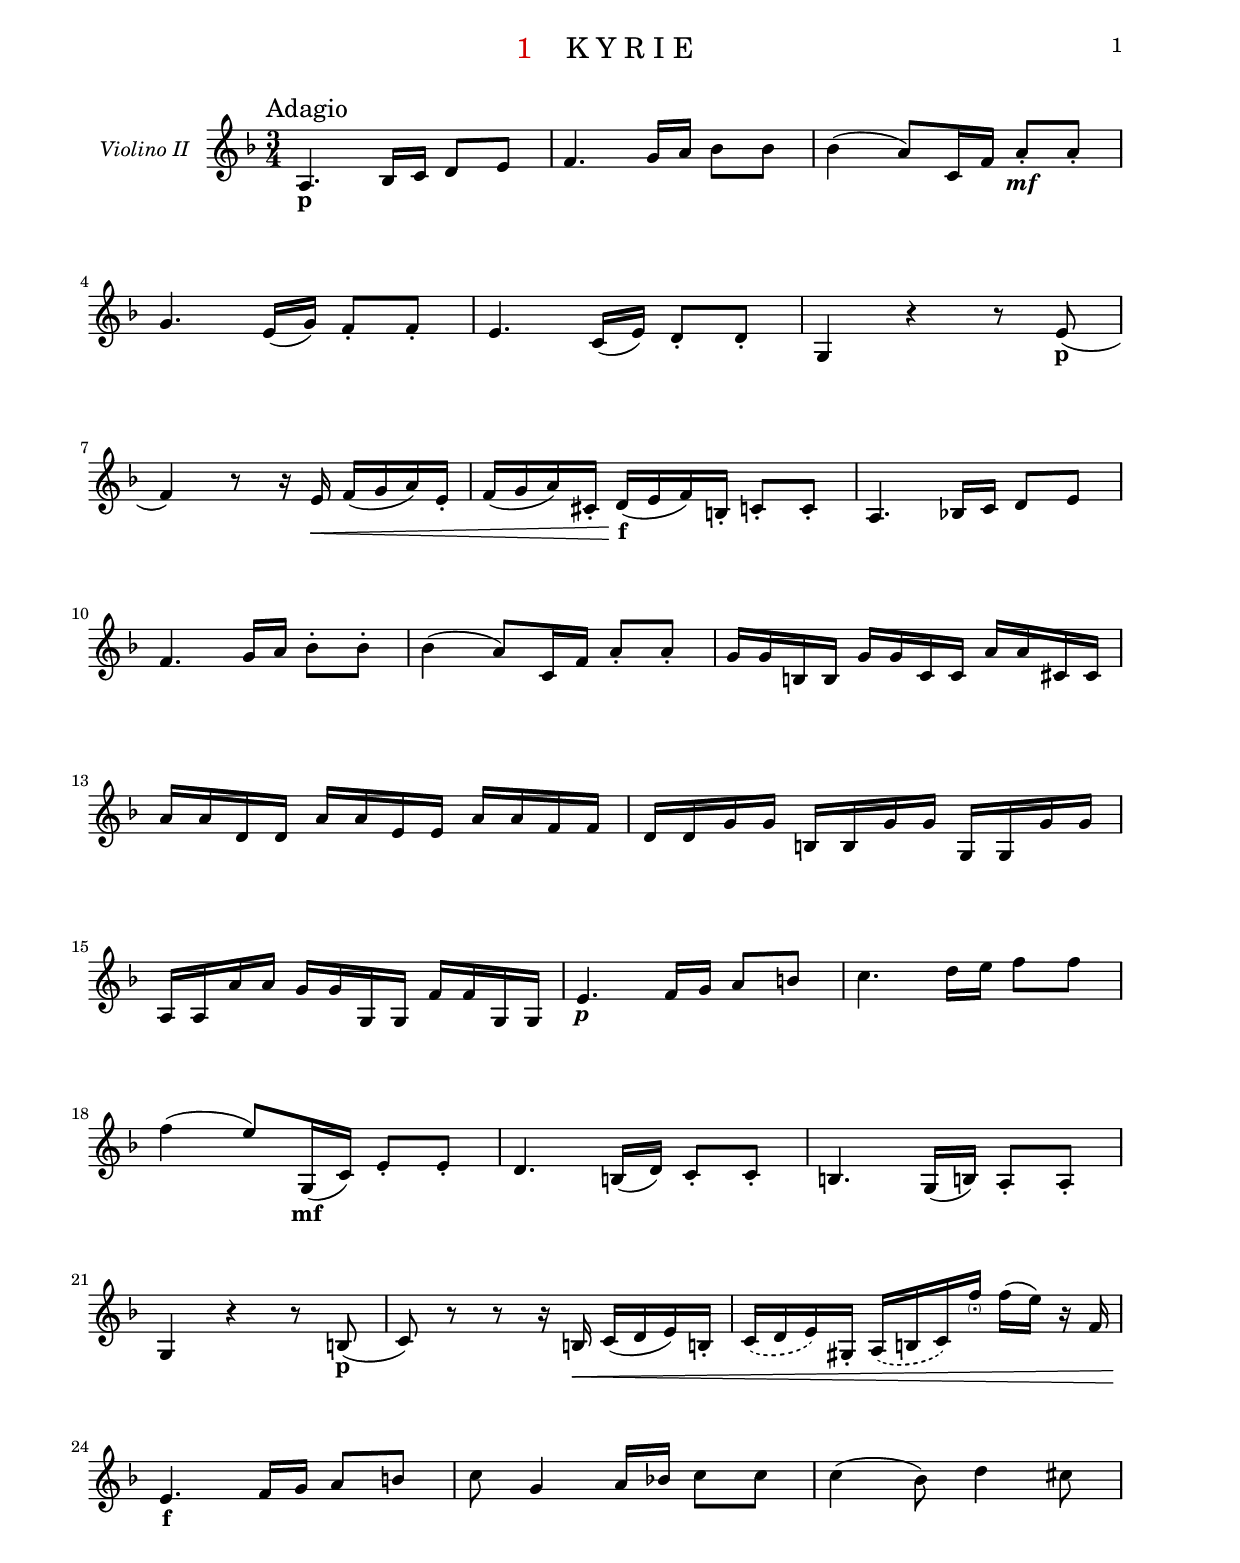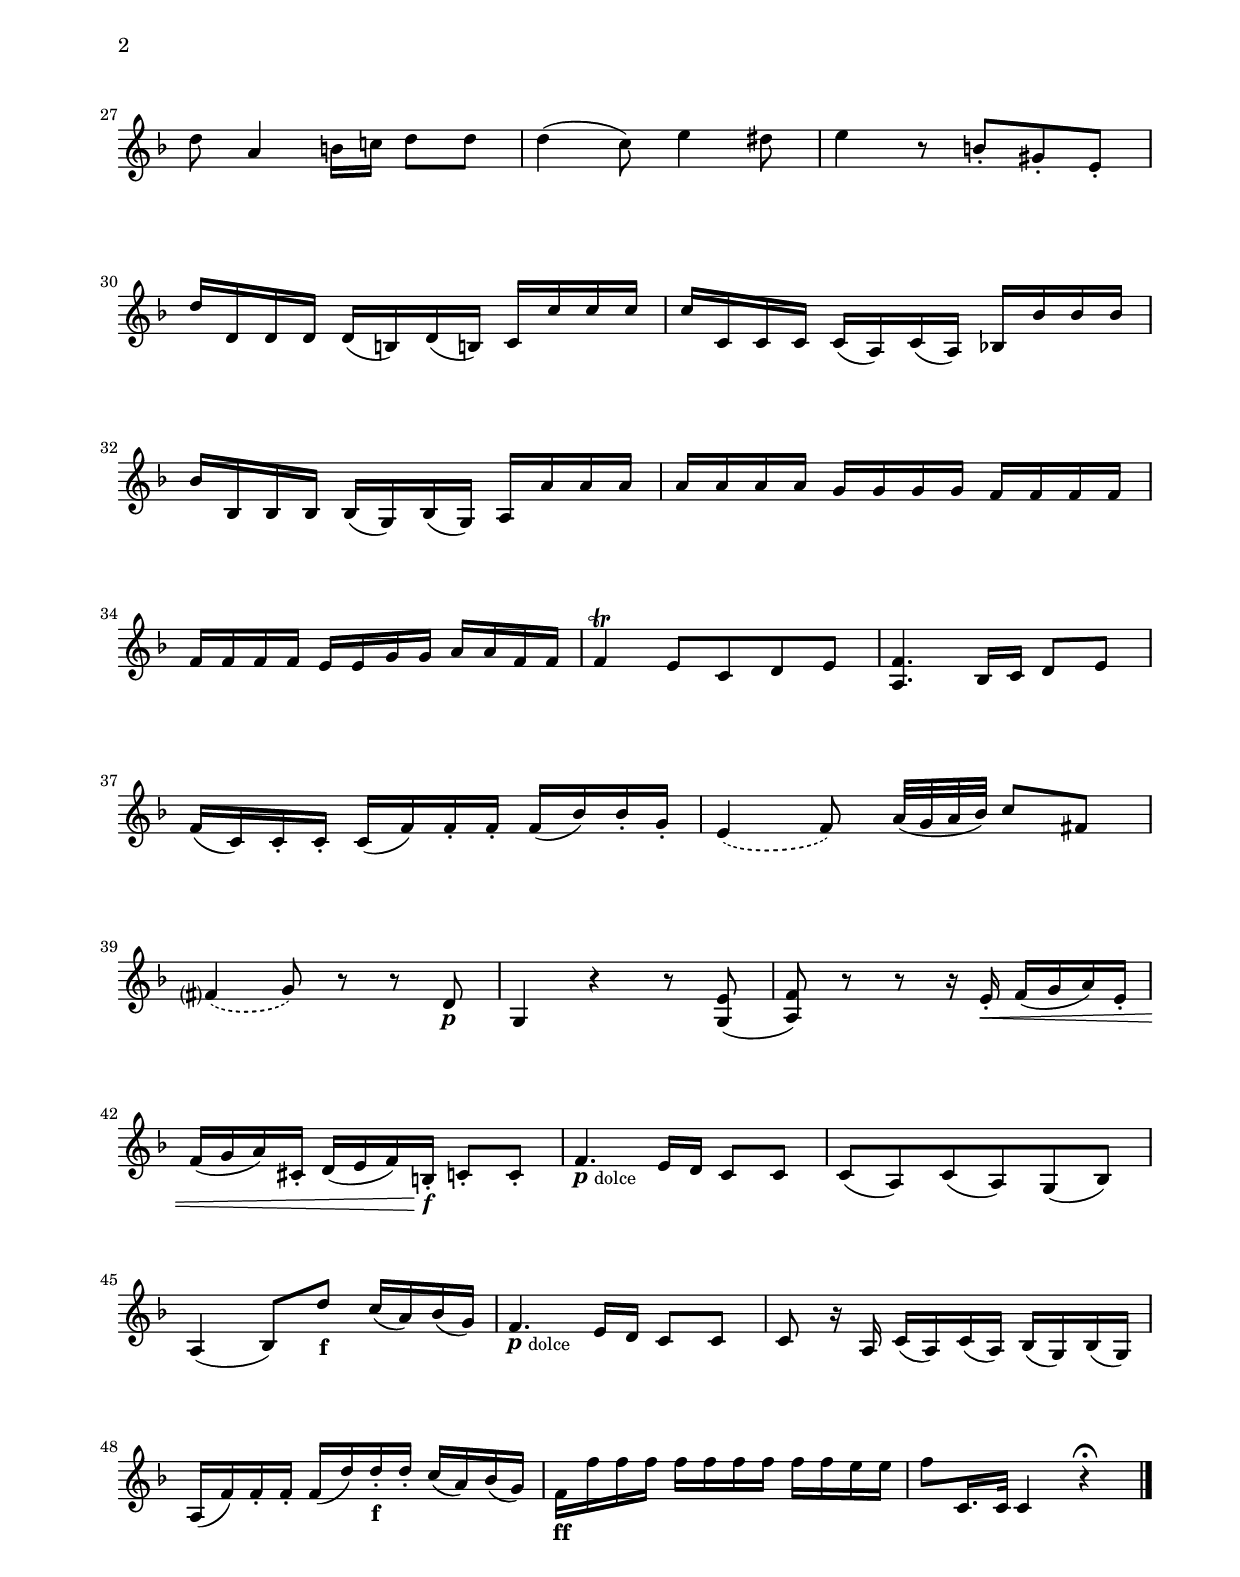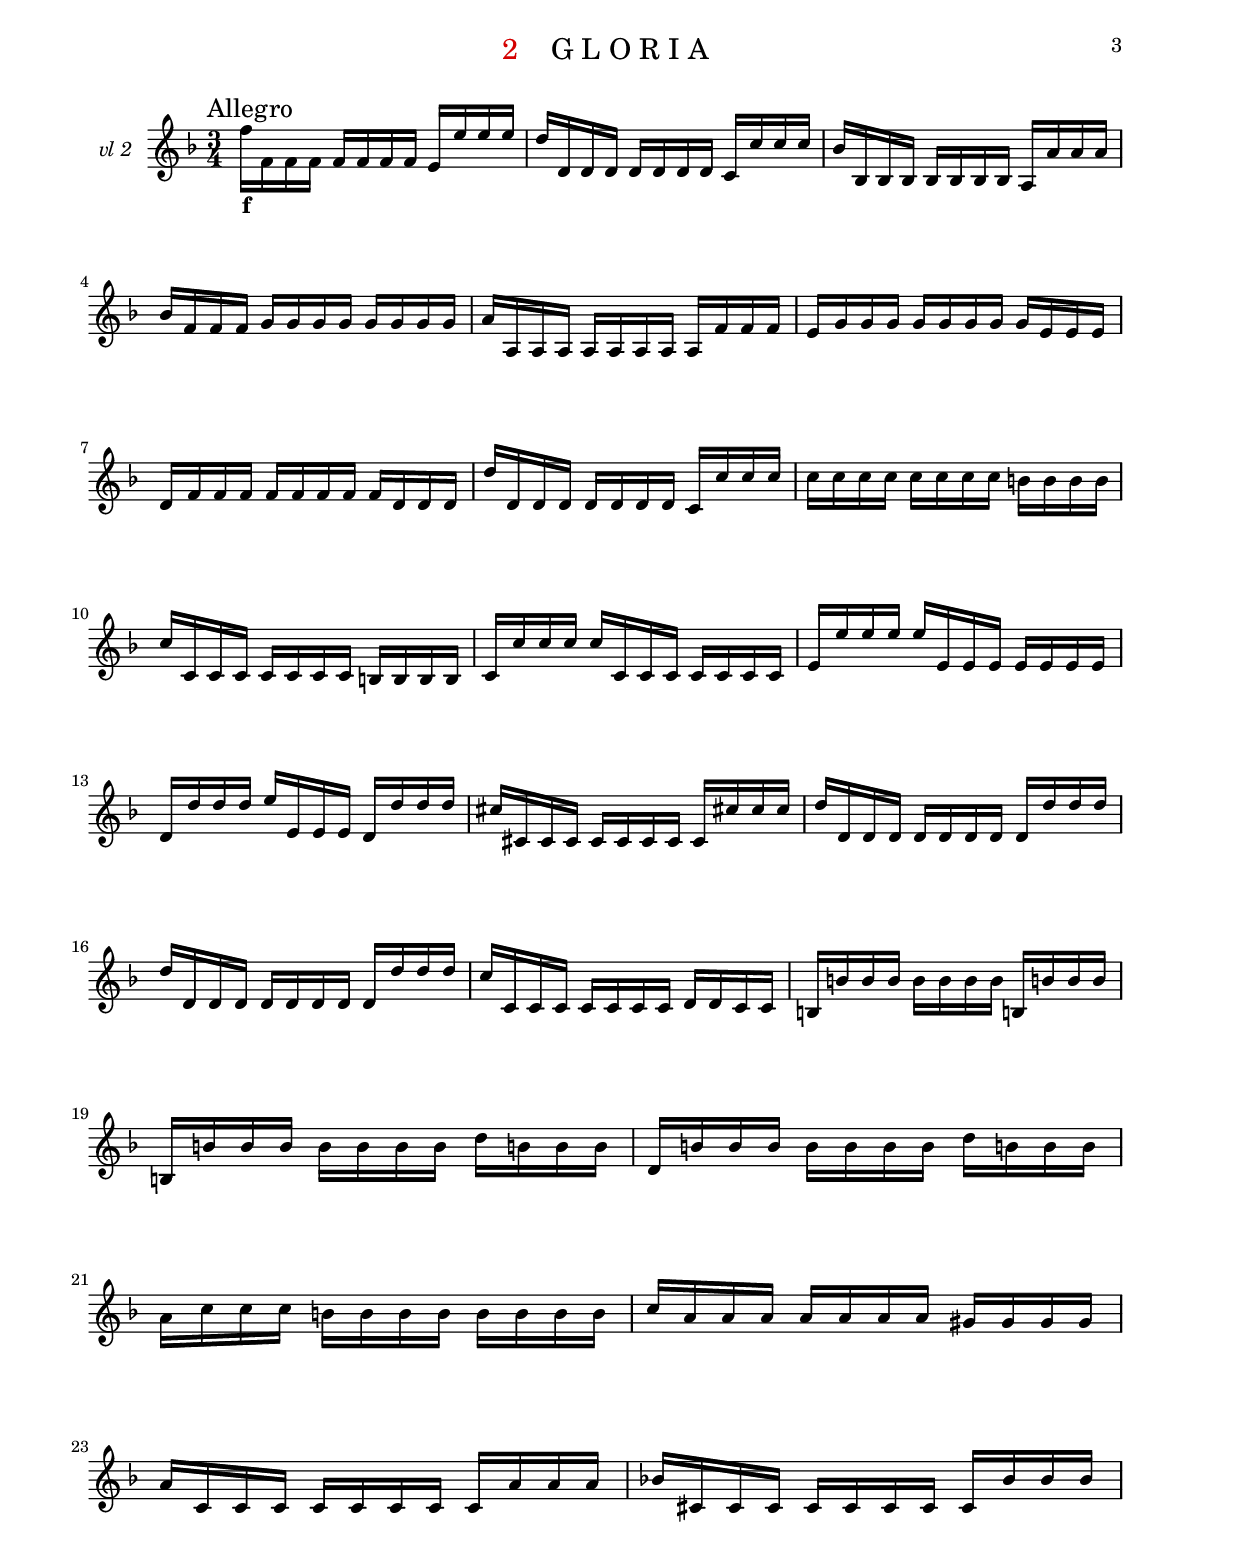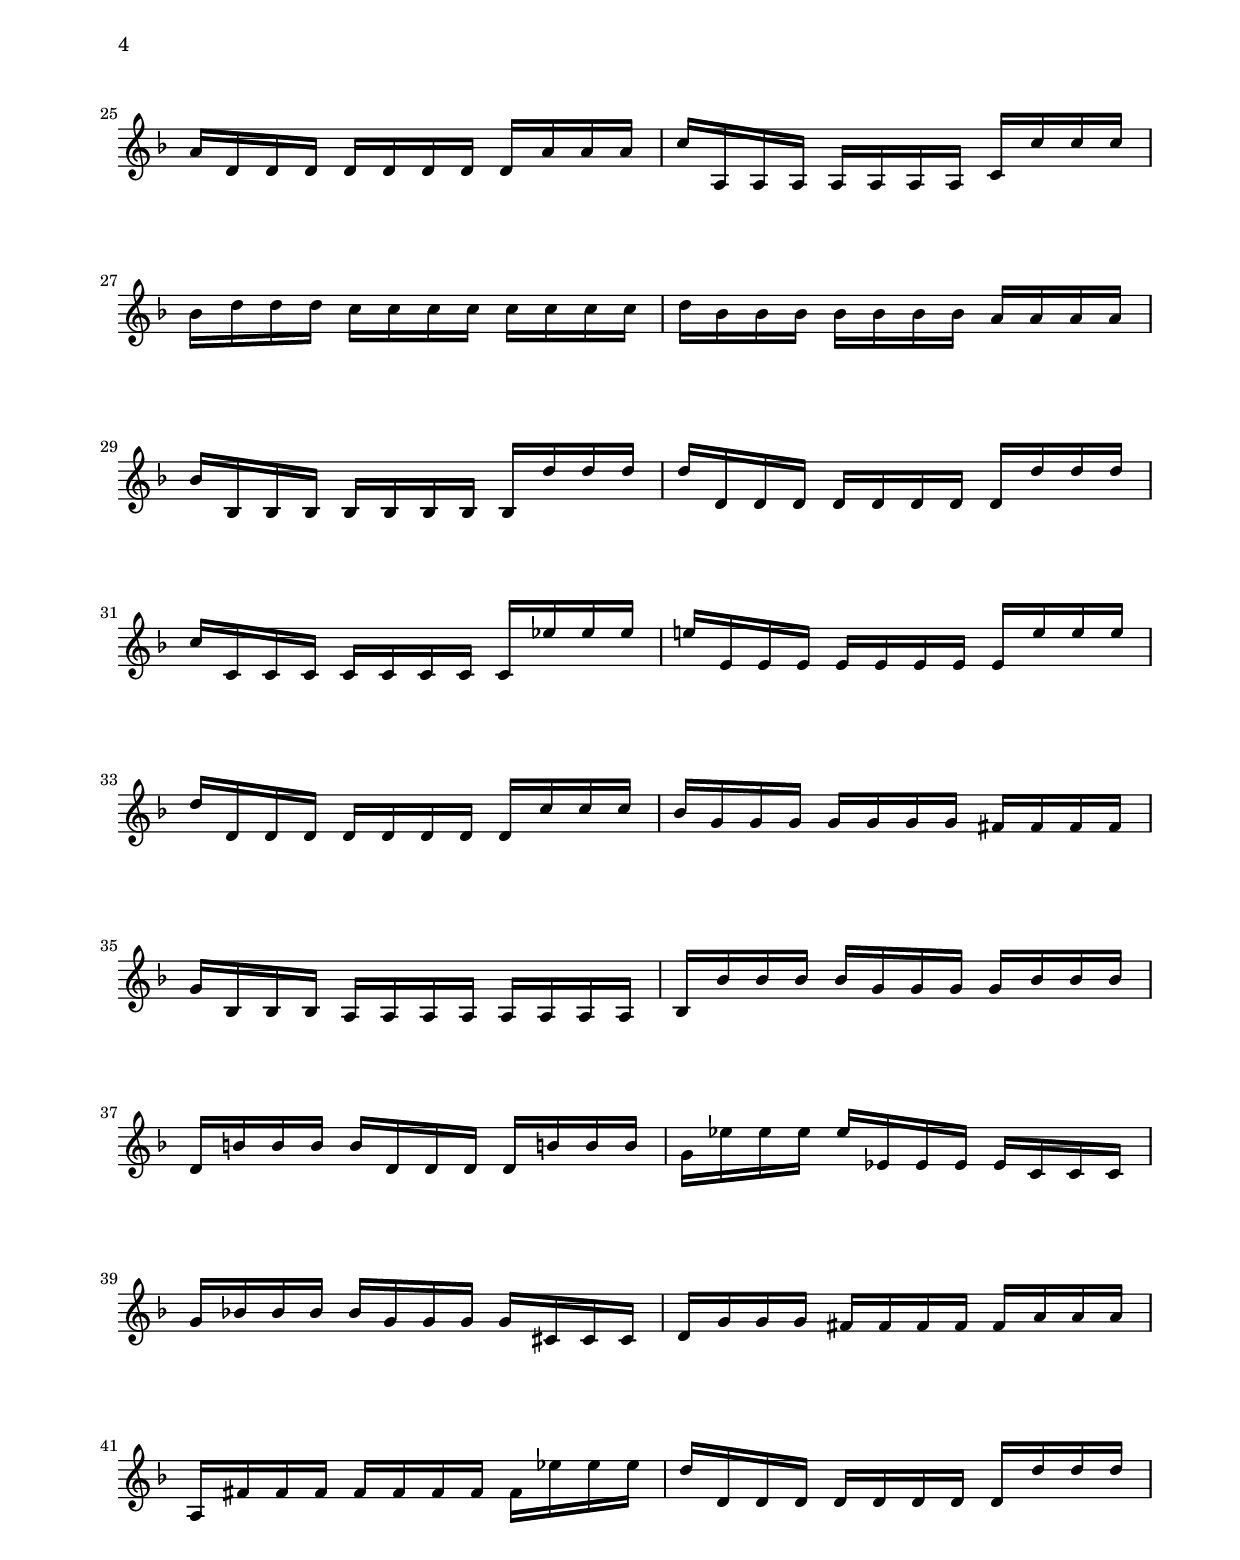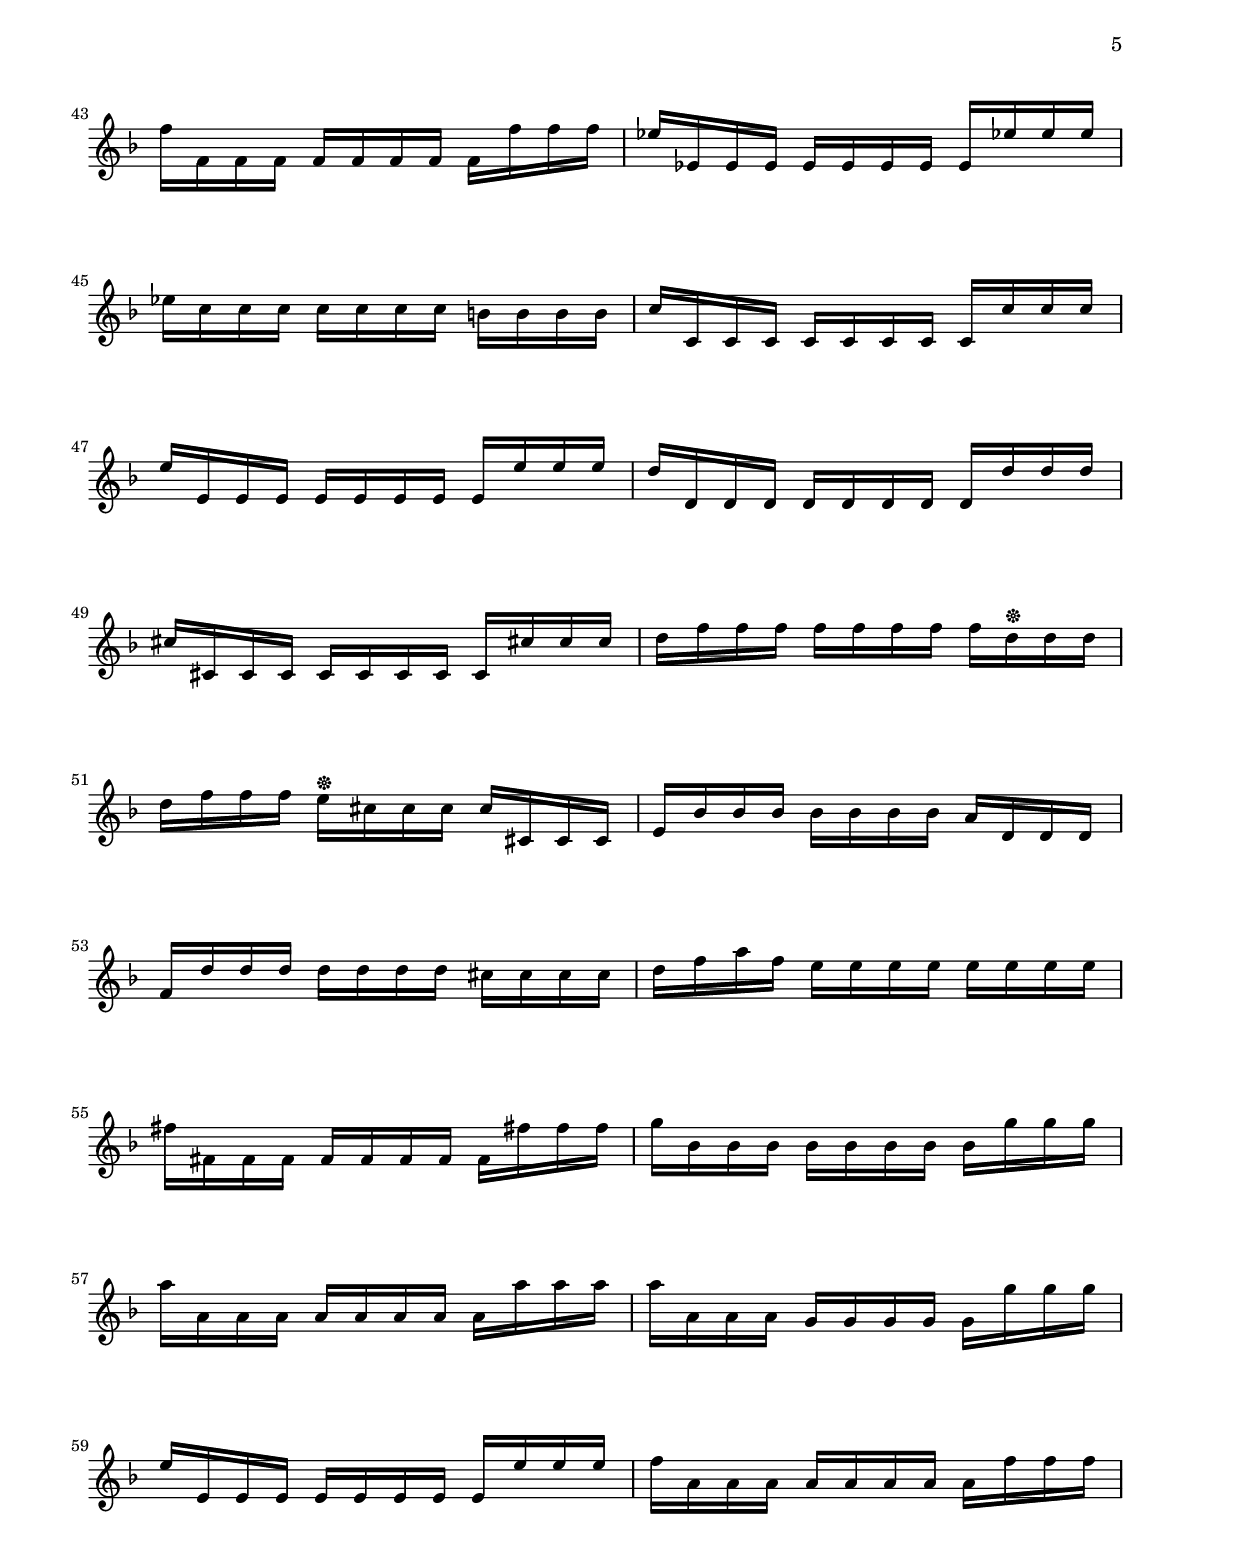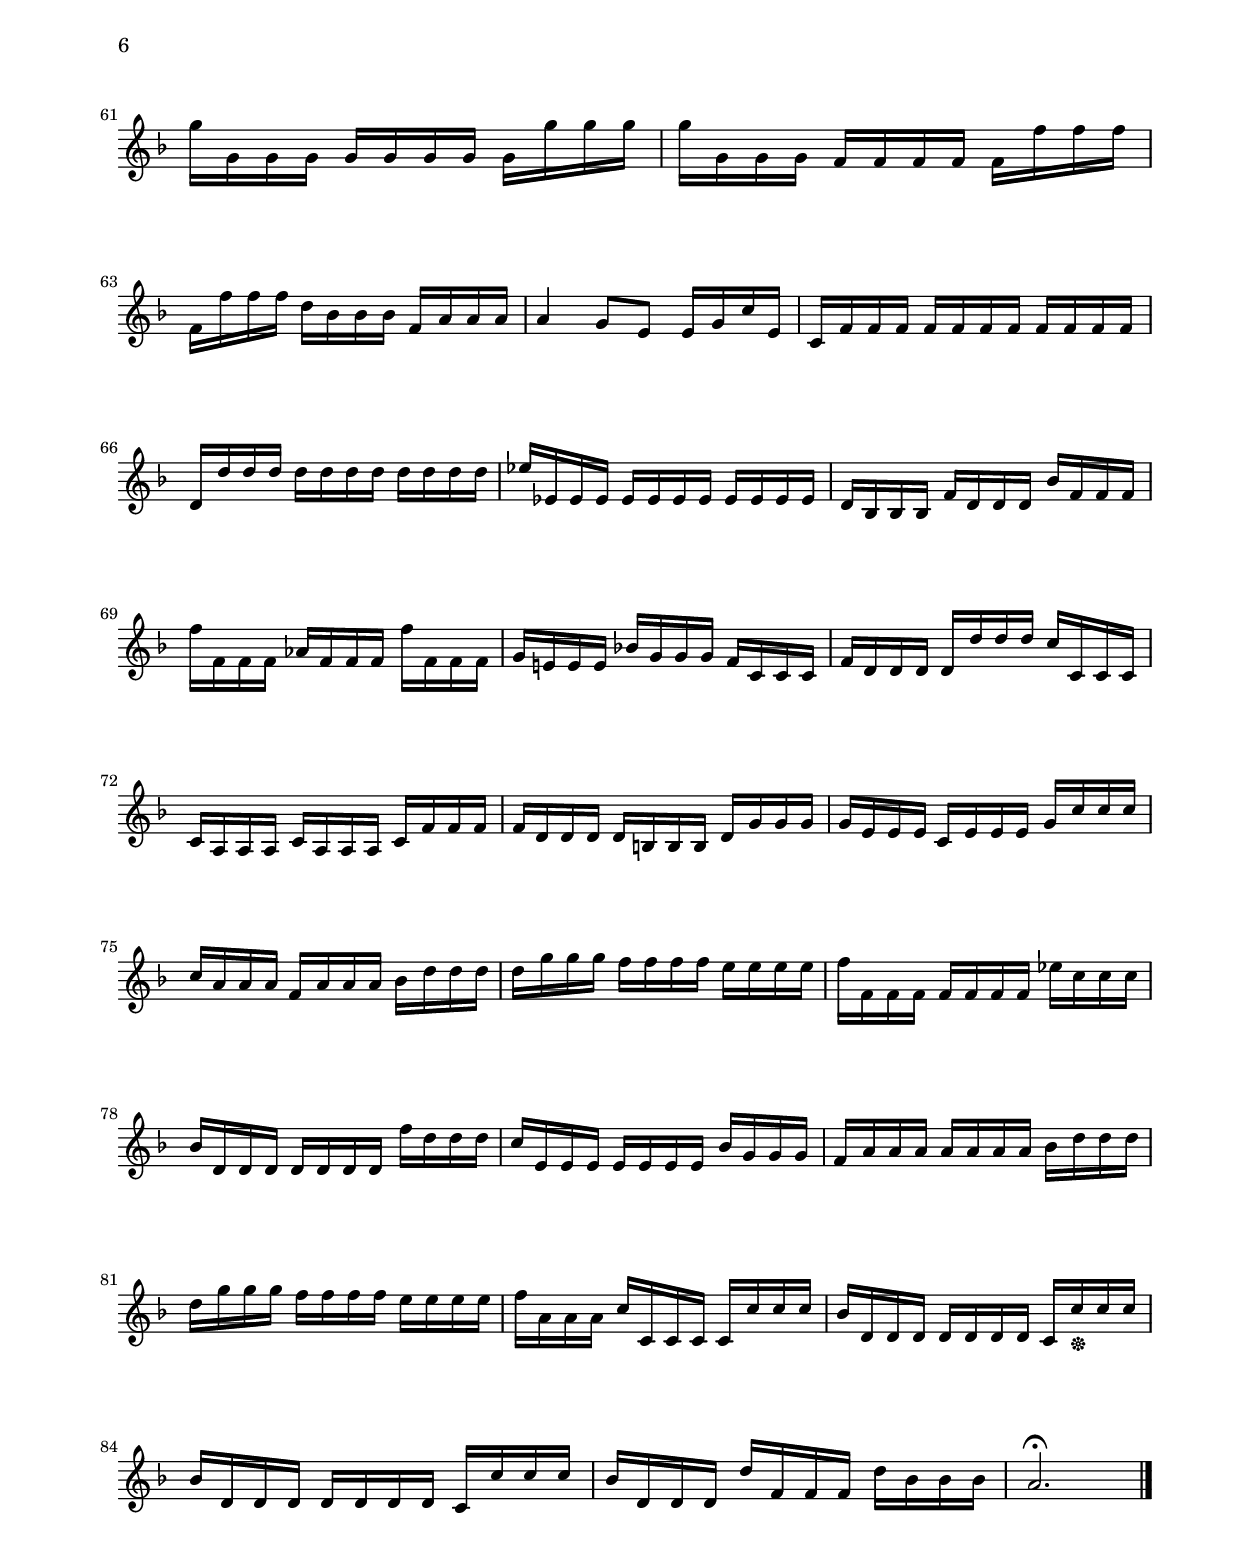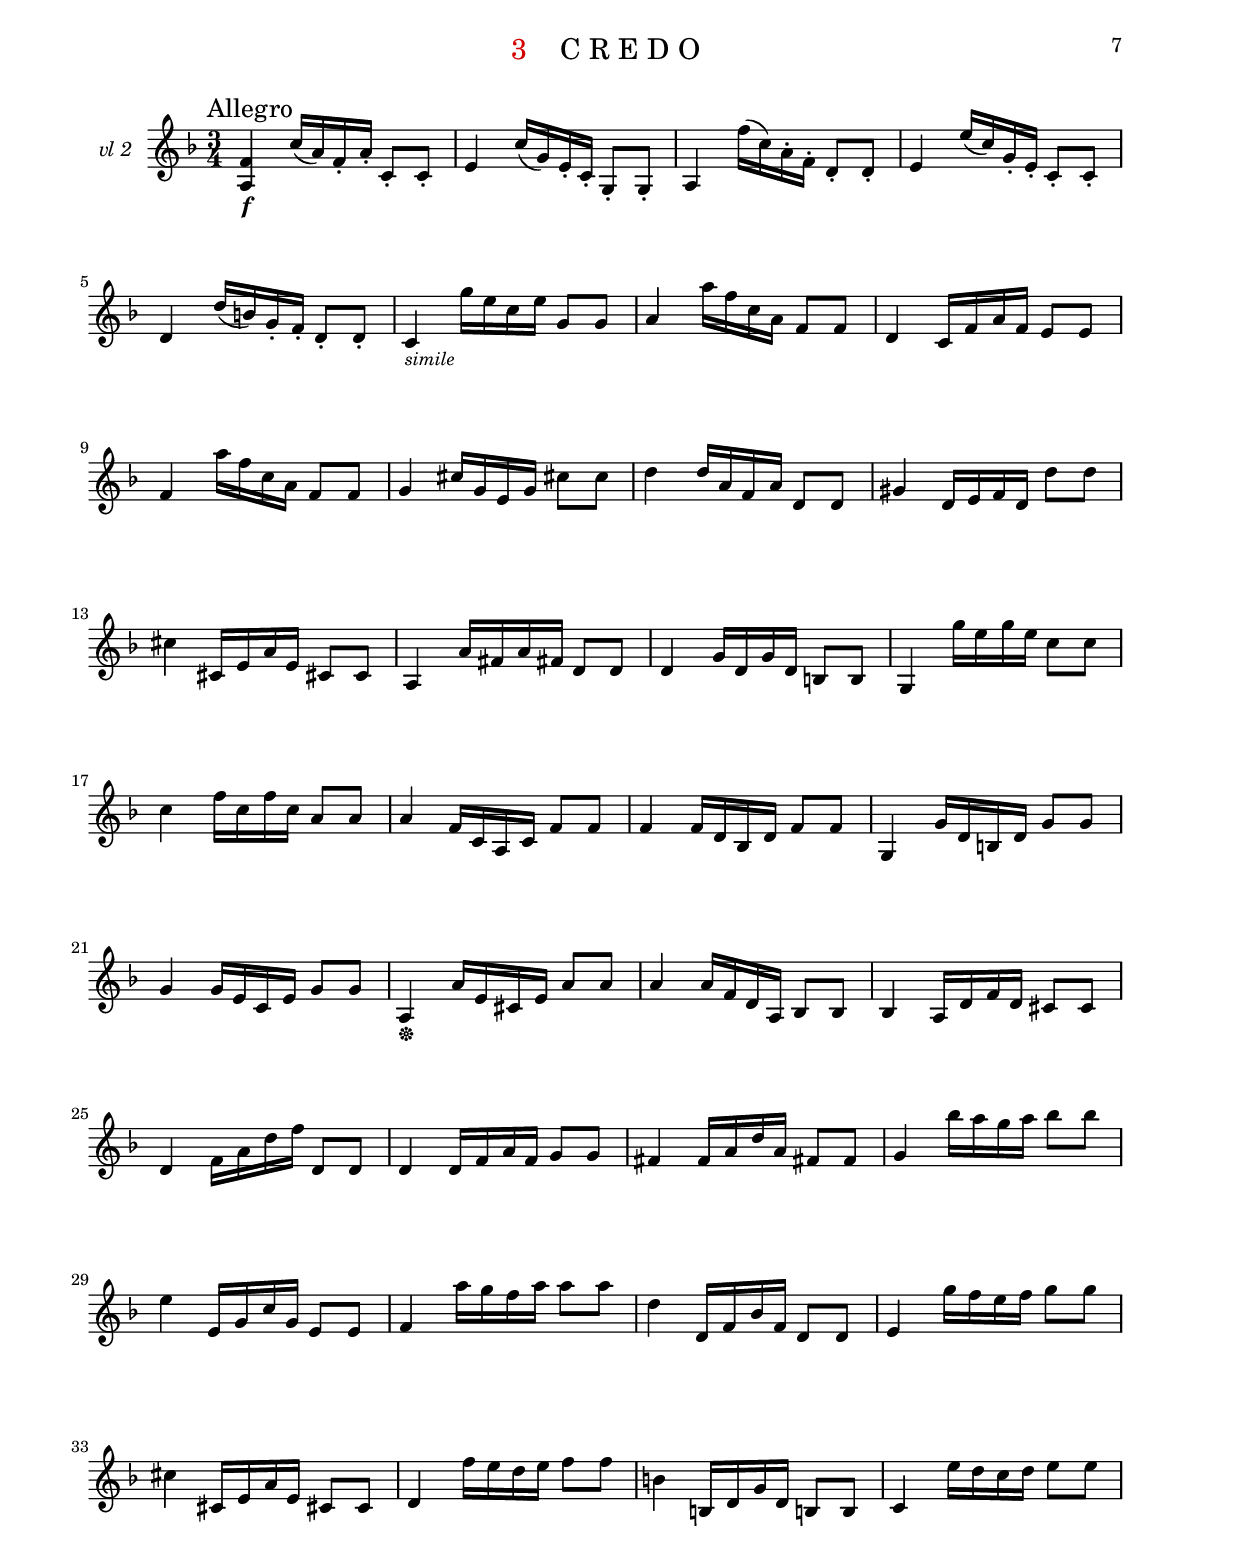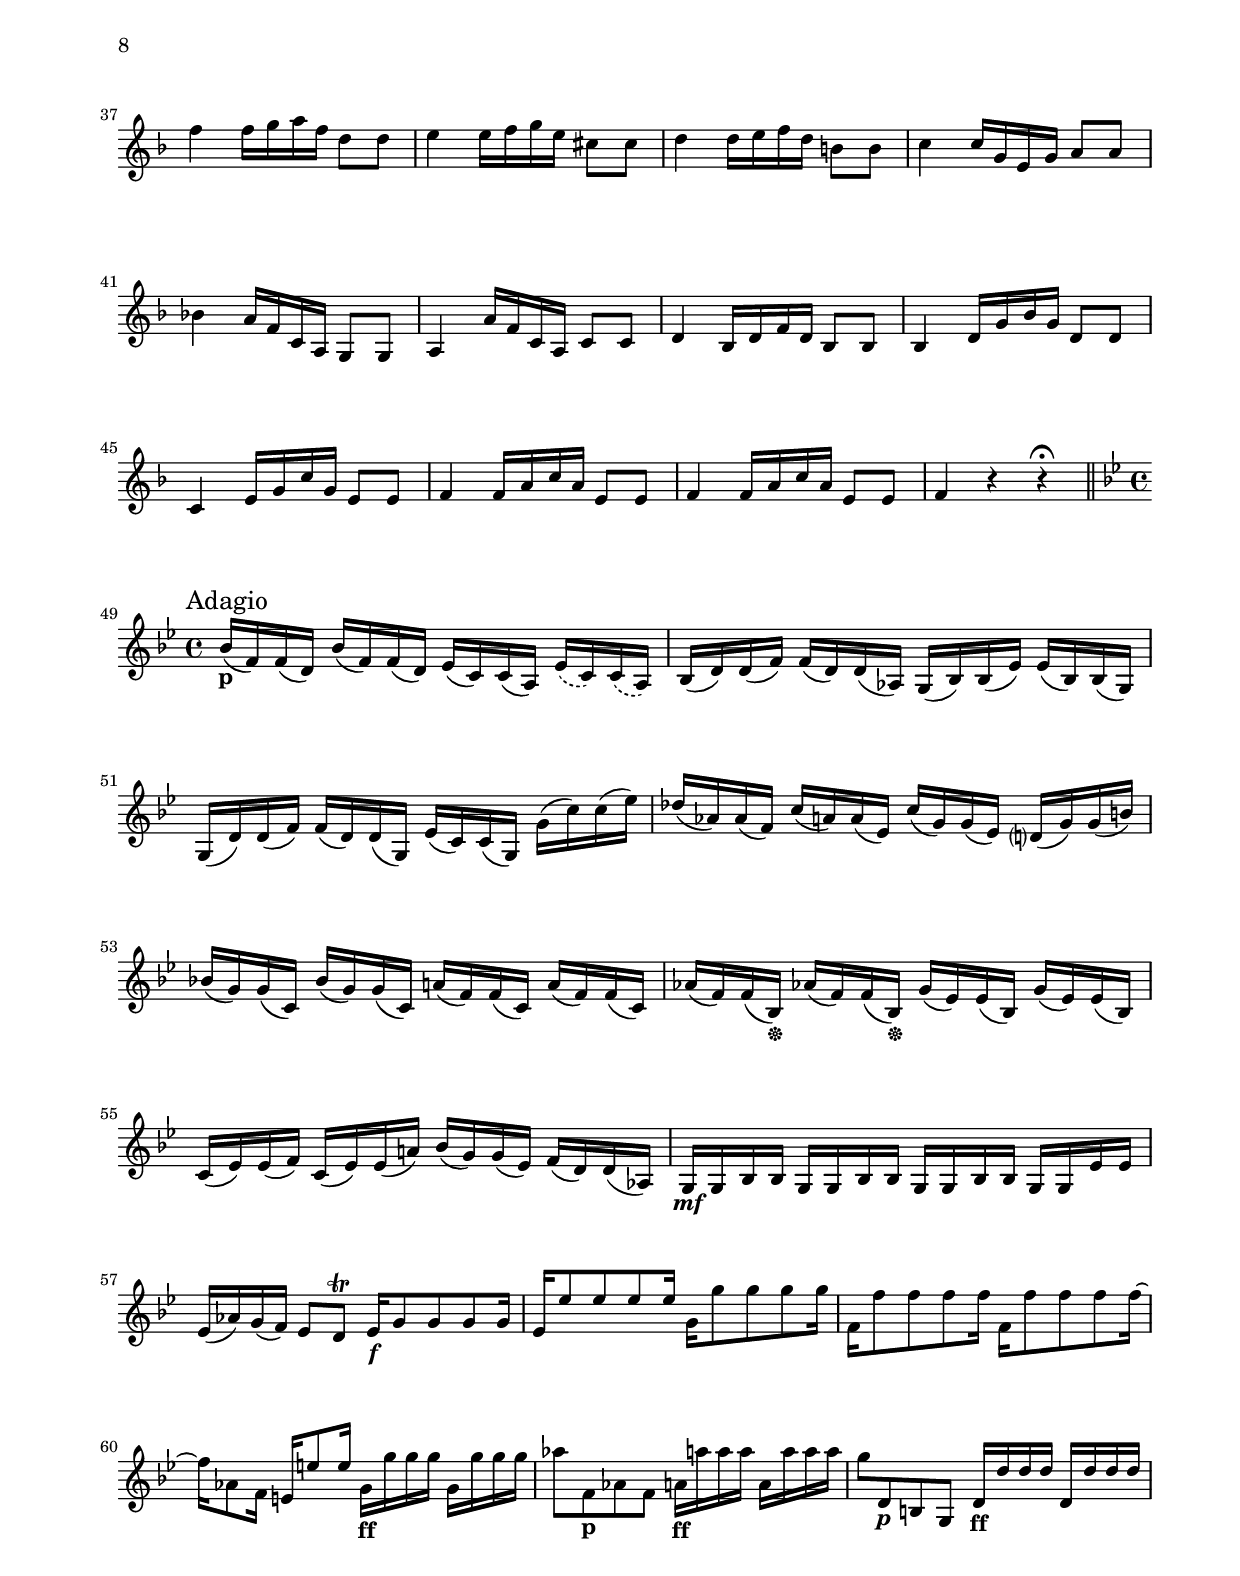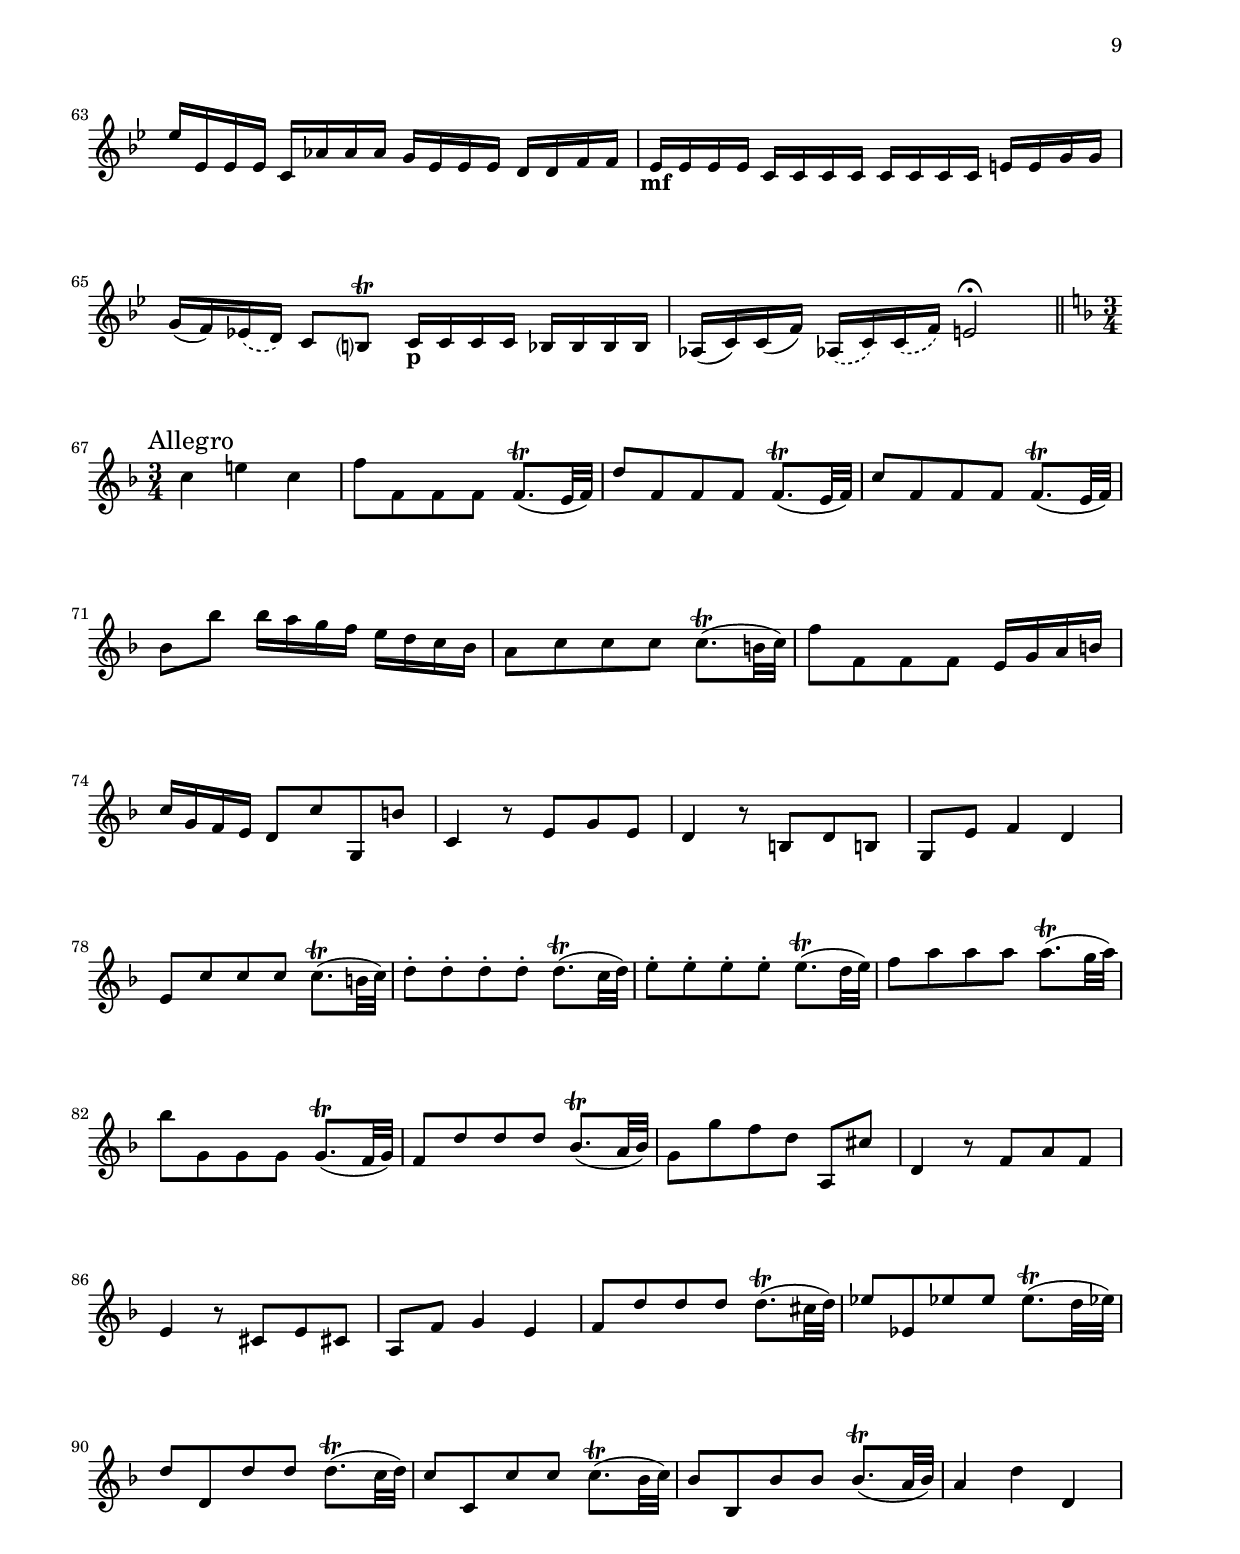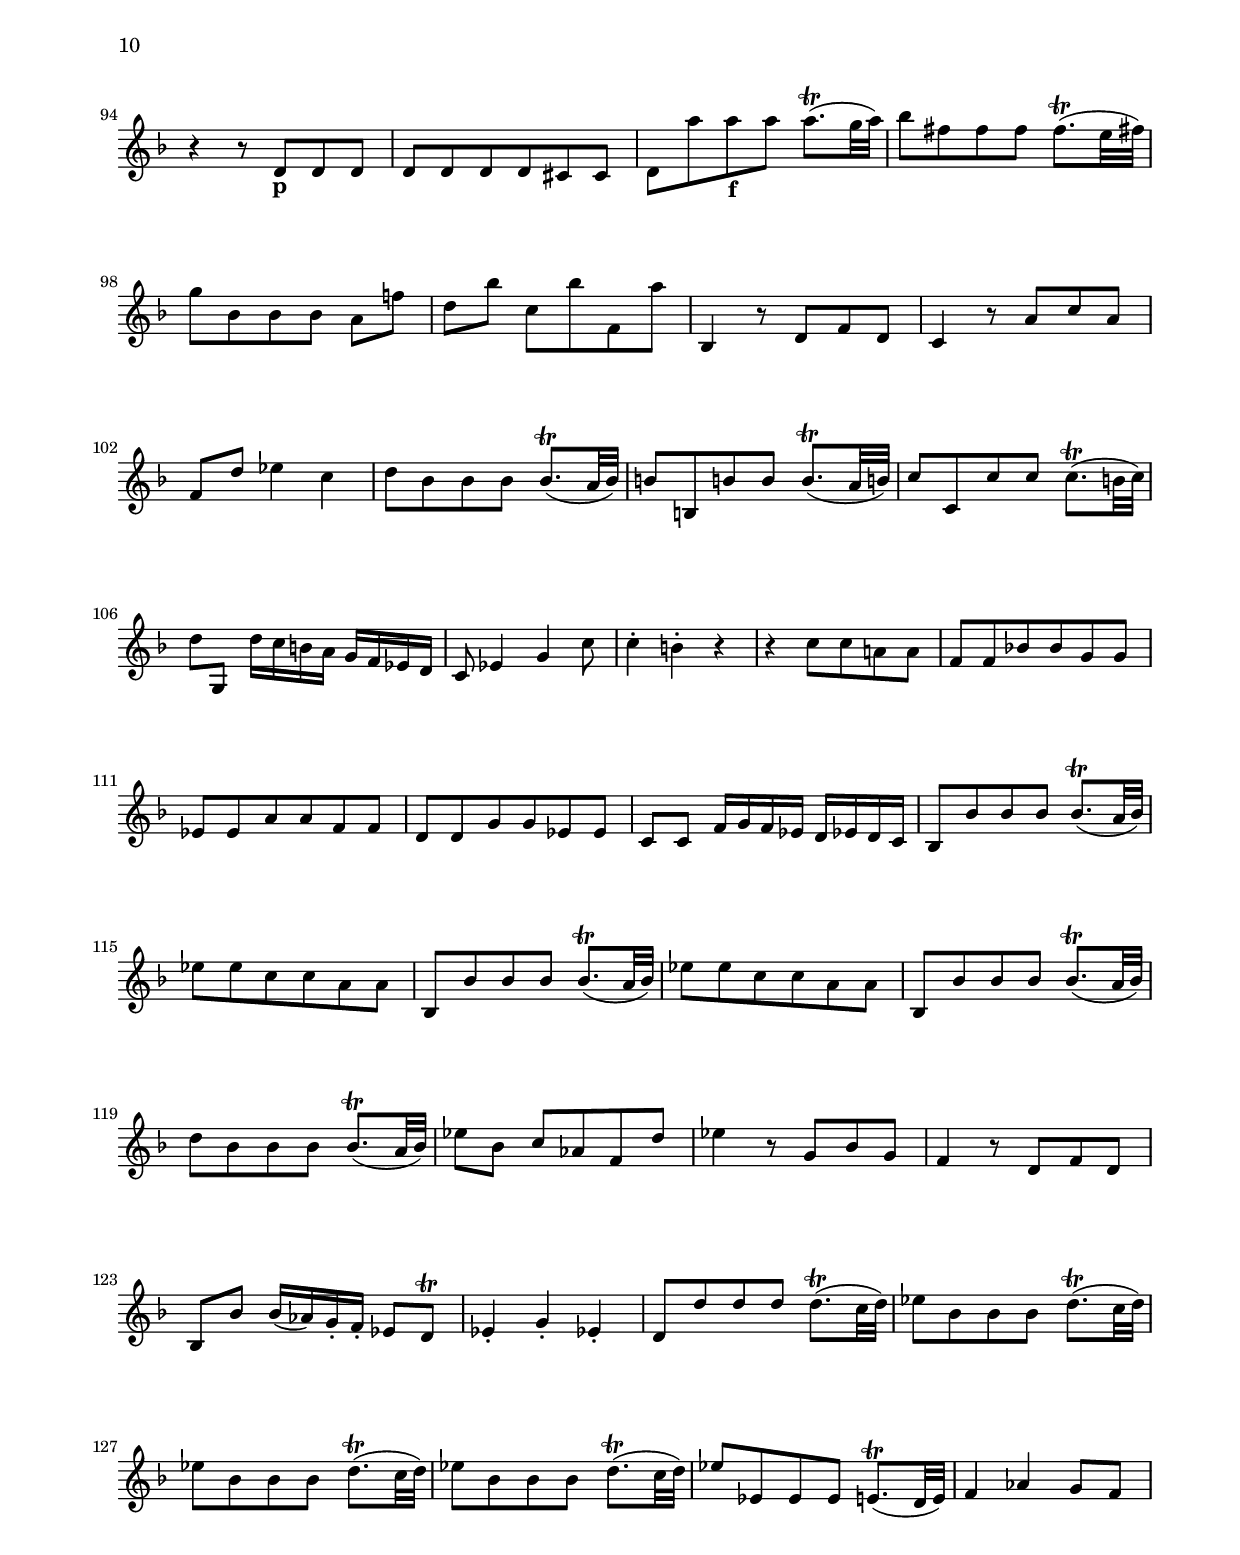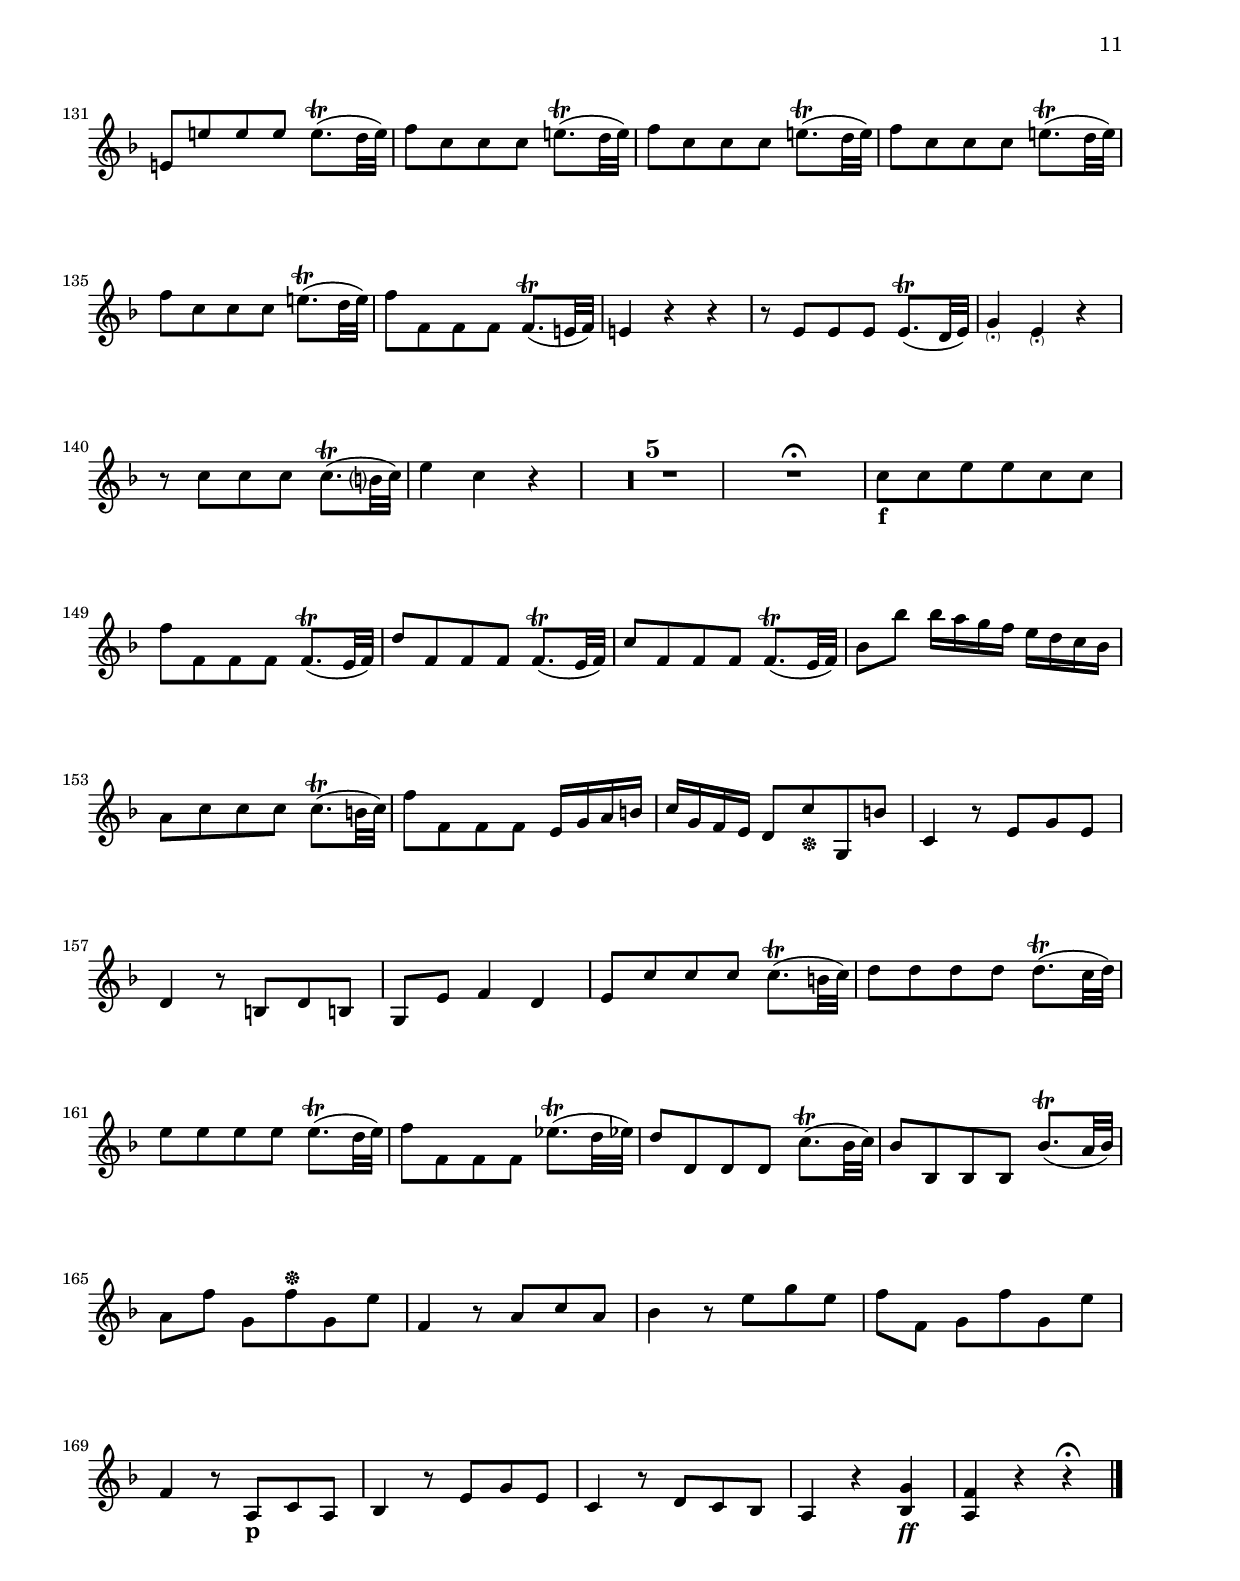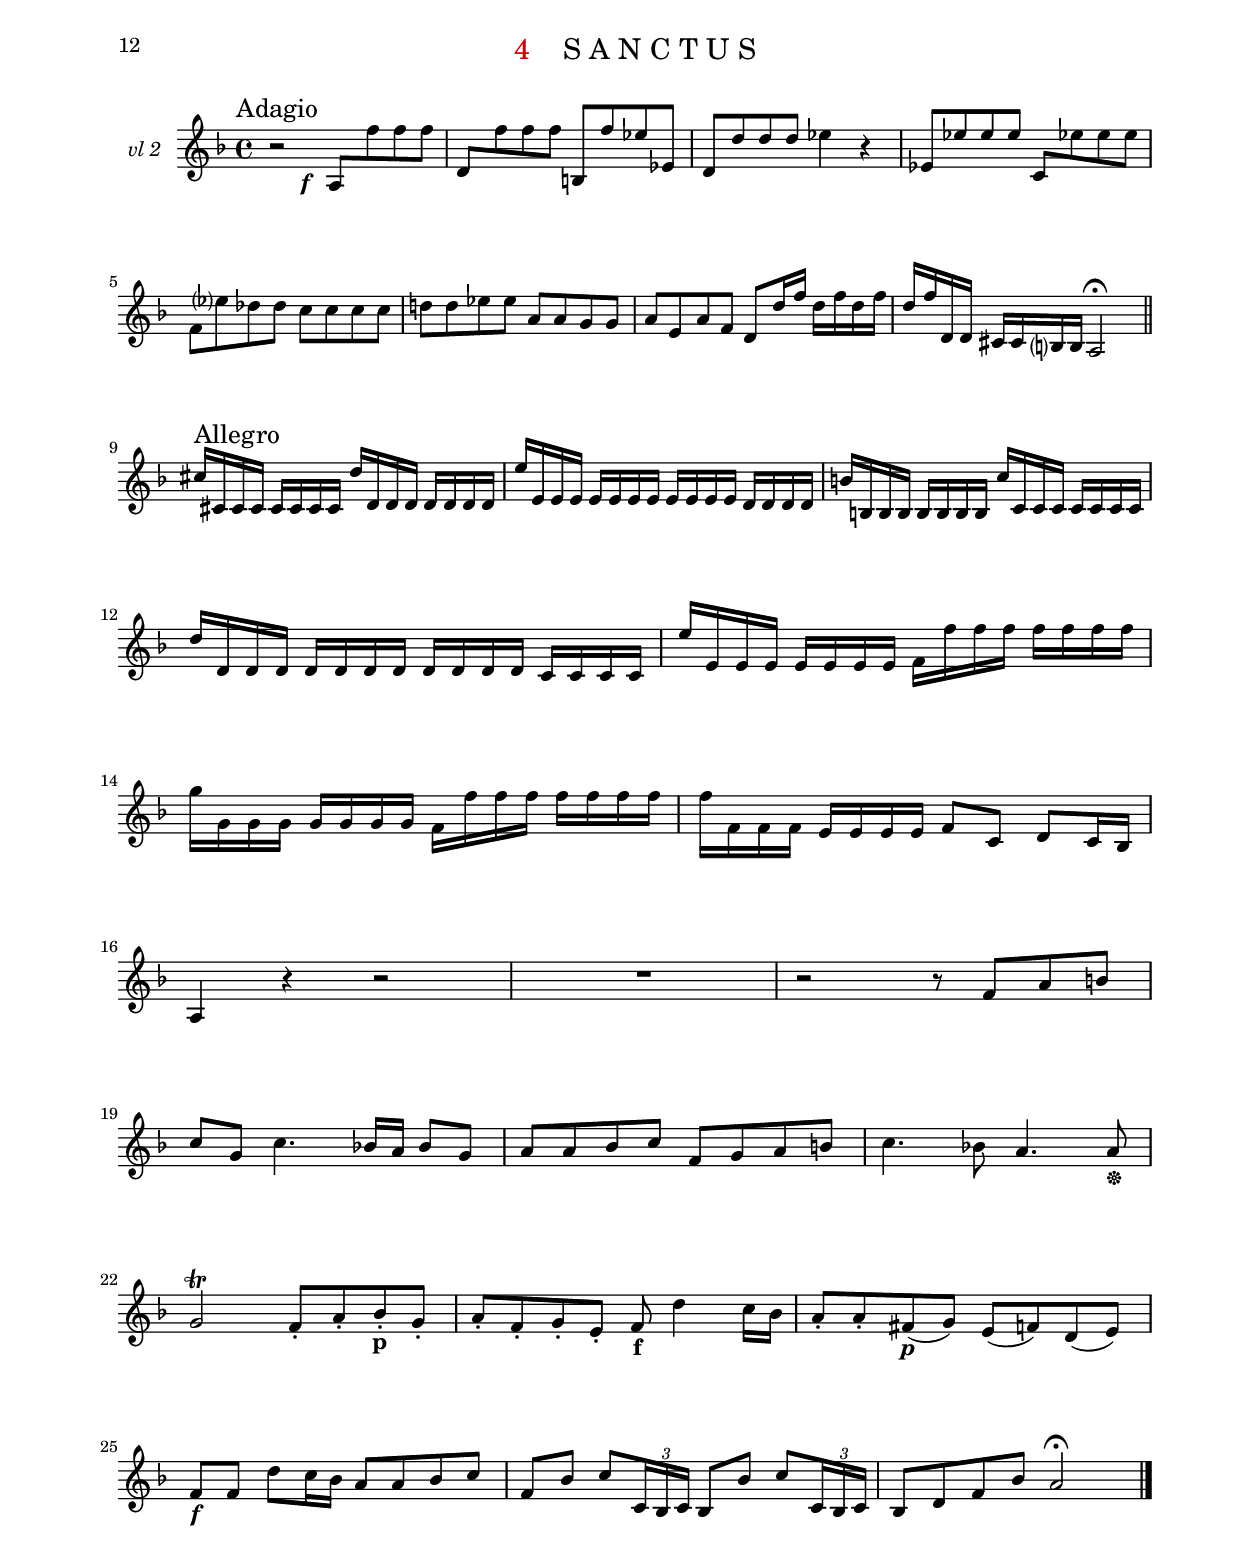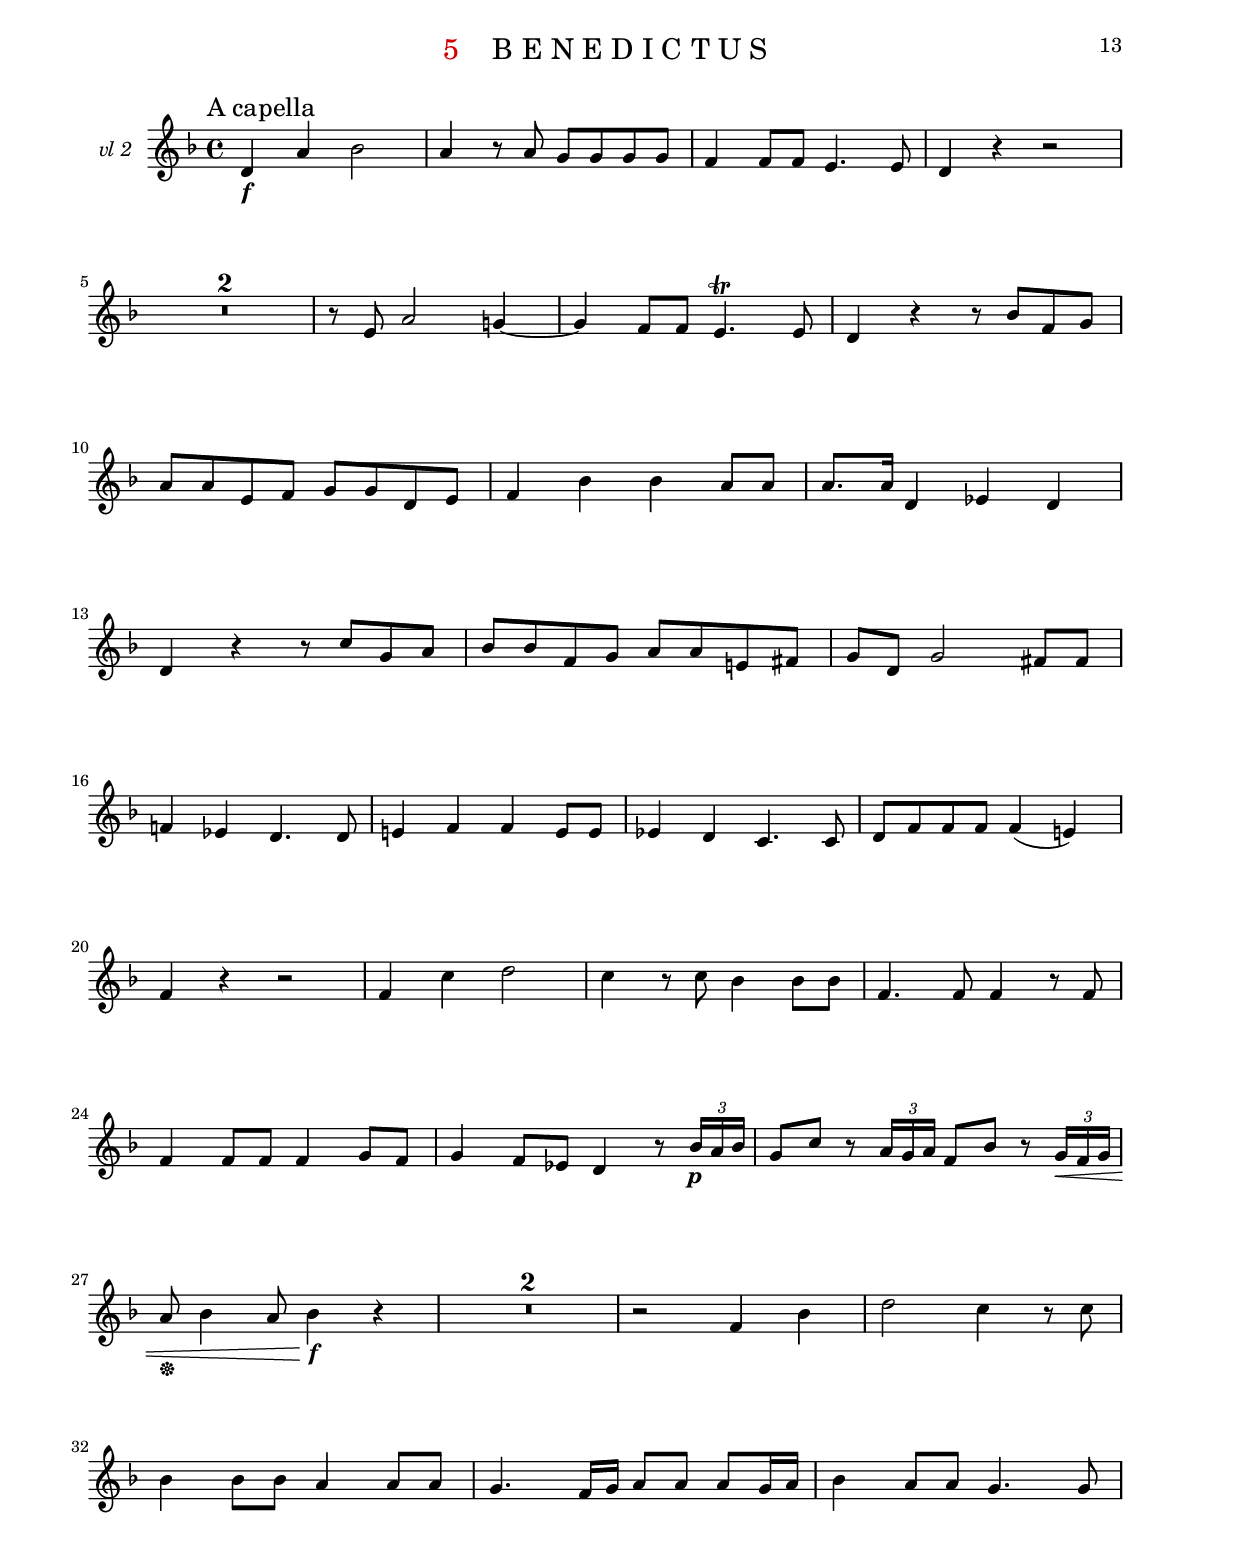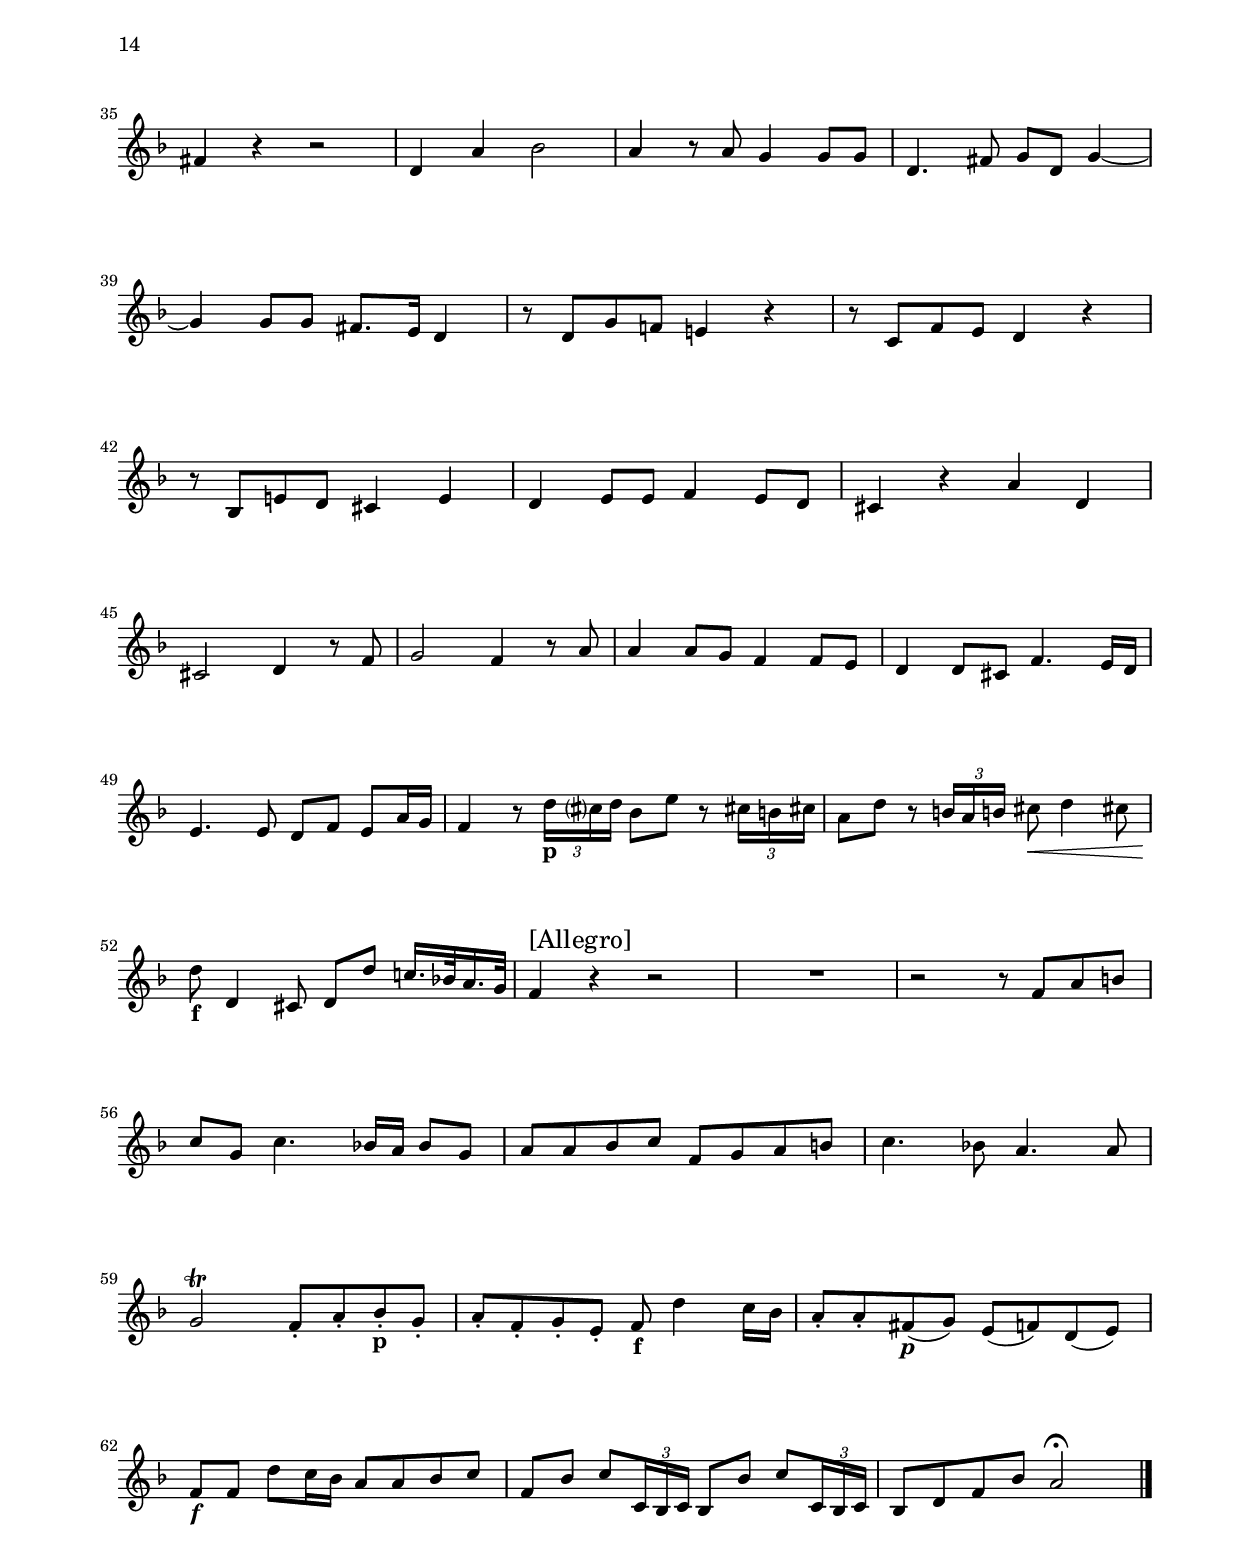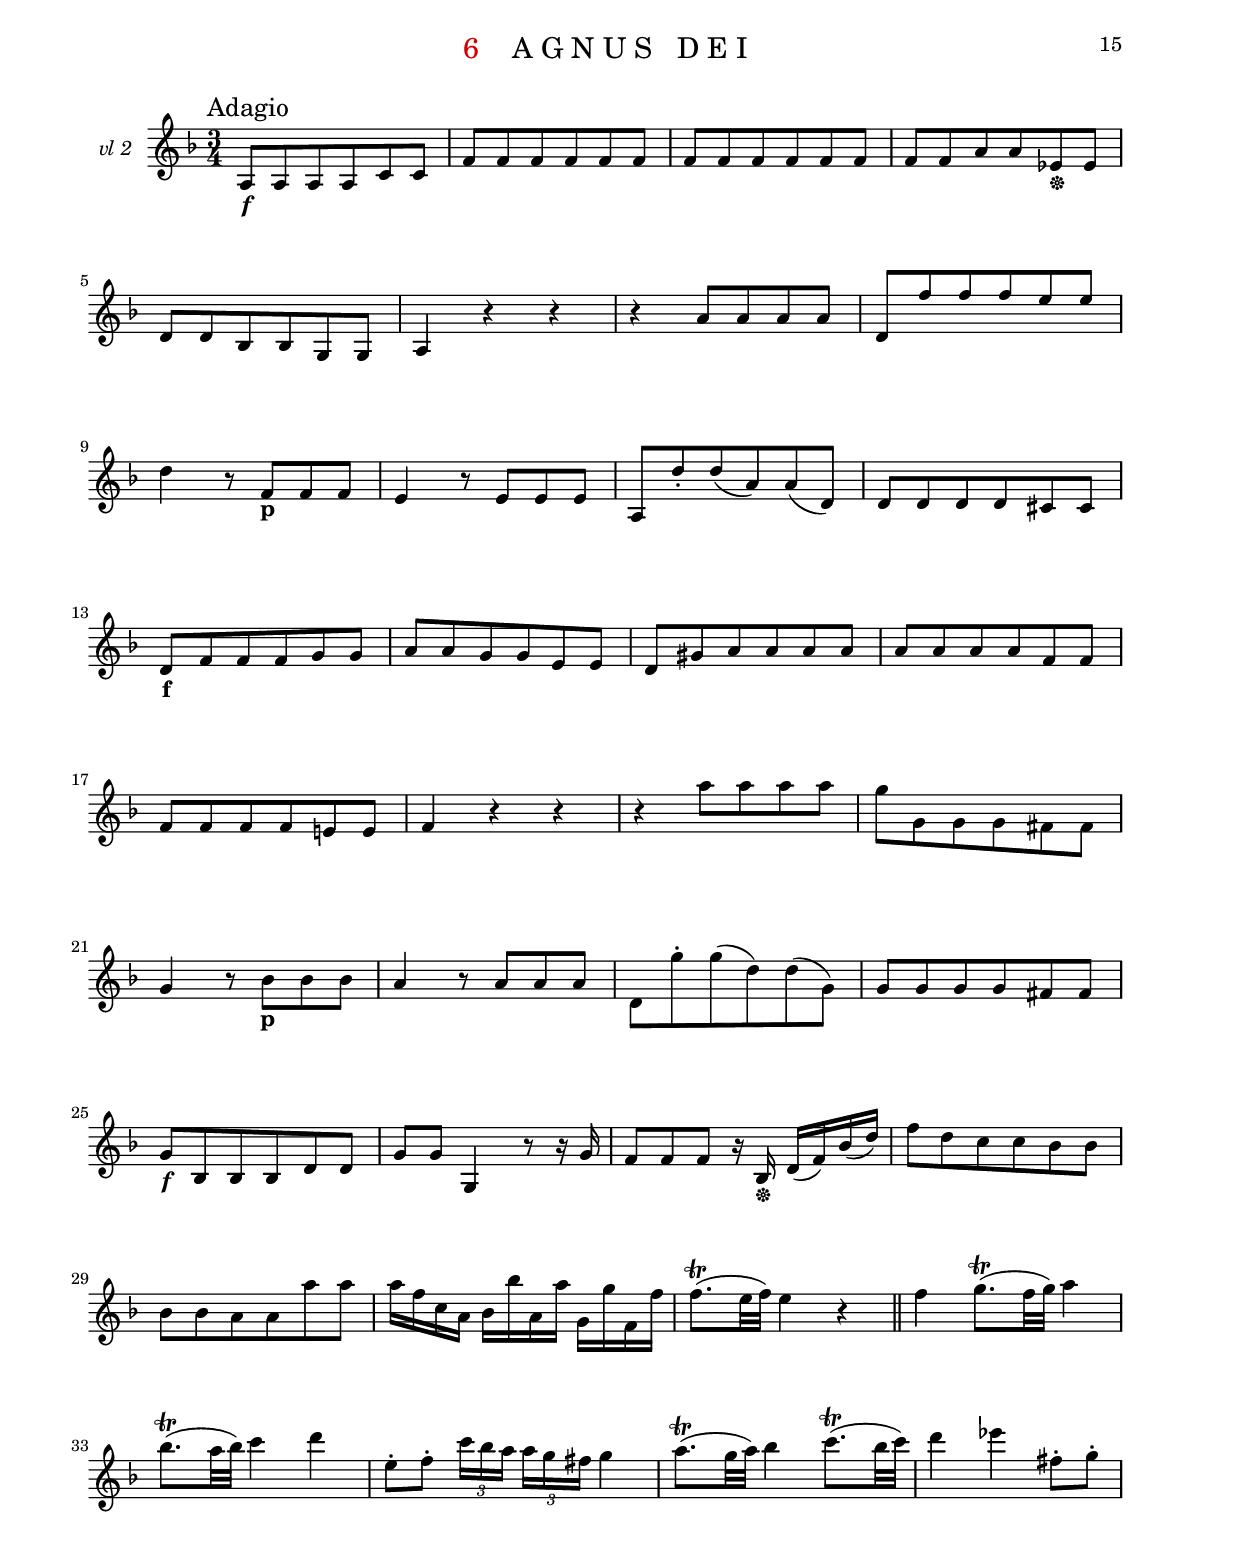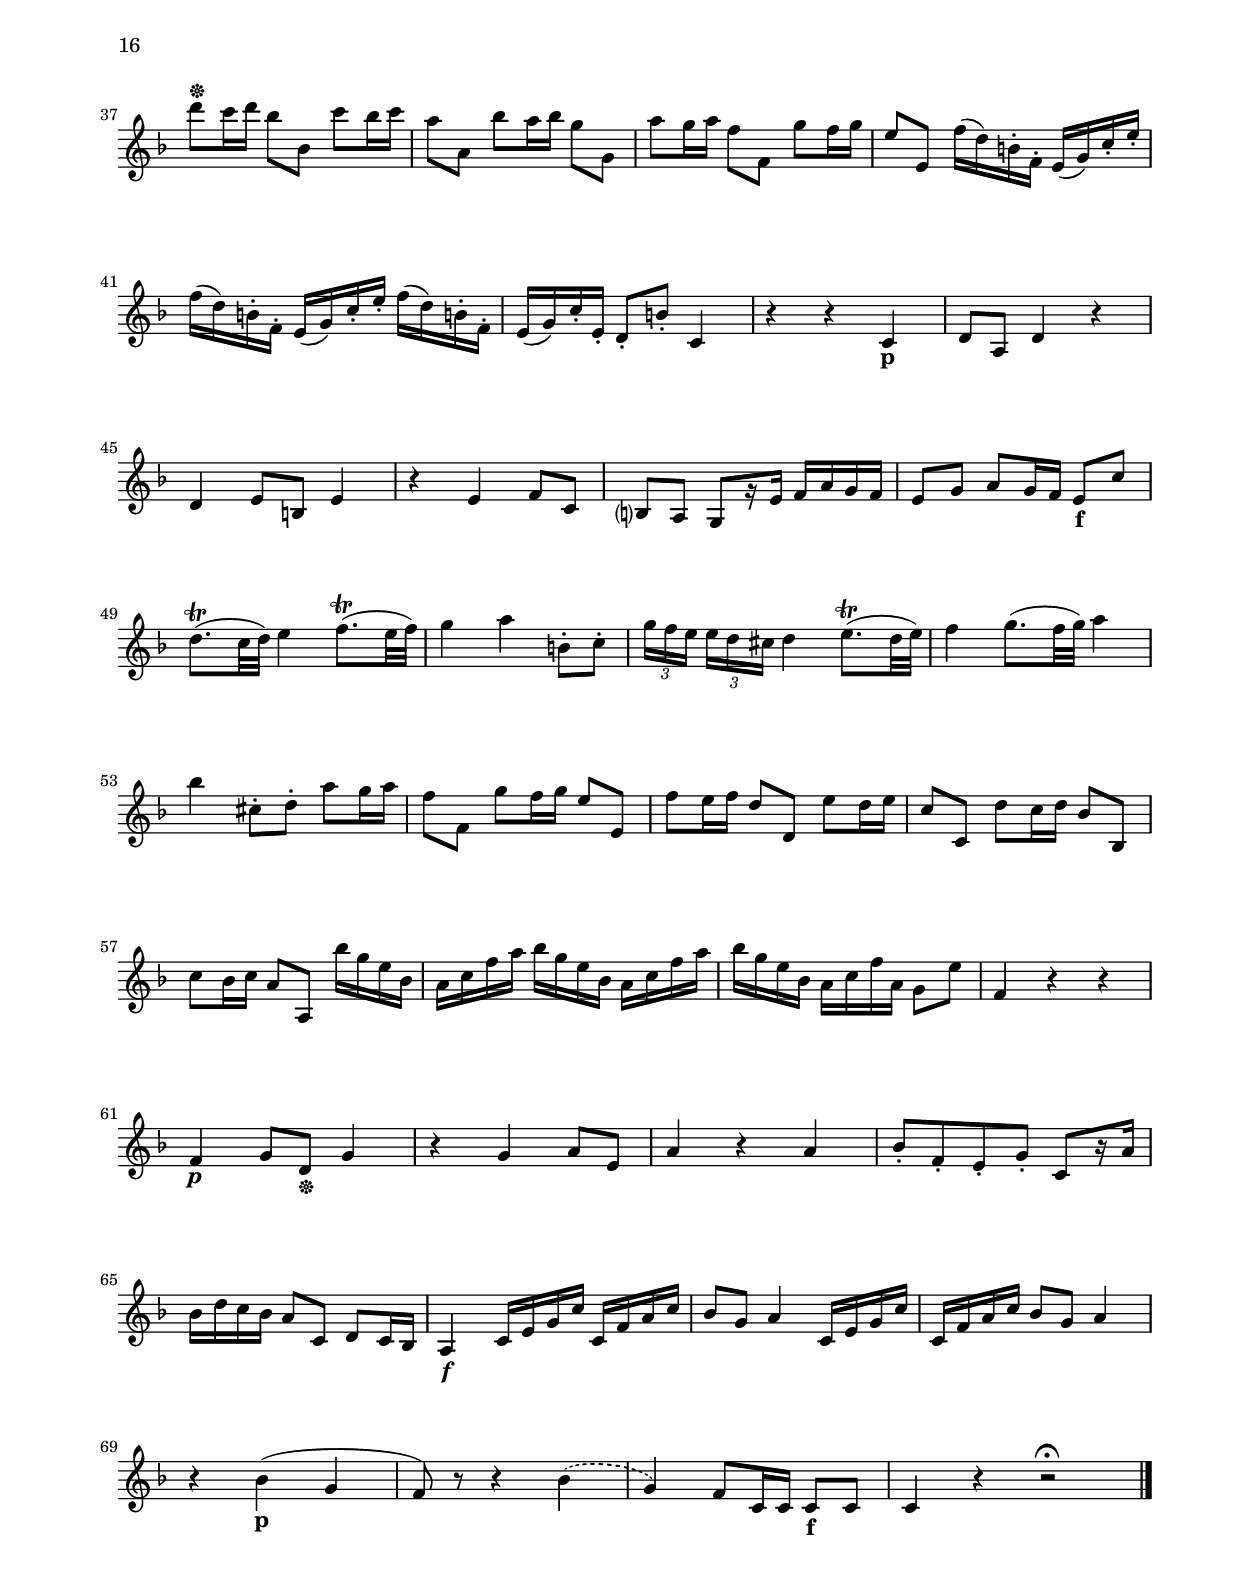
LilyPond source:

\version "2.22.0"

\include "../definitions.ly"

\paper {
	indent = 1\cm
	top-margin = 1.5\cm
	system-separator-markup = ##f
	system-system-spacing =
    #'((basic-distance . 18)
       (minimum-distance . 18)
       (padding . -100)
       (stretchability . 0))

	top-system-spacing =
    #'((basic-distance . 12)
       (minimum-distance . 12)
       (padding . -100)
       (stretchability . 0))

	top-markup-spacing =
    #'((basic-distance . 0)
       (minimum-distance . 0)
       (padding . -100)
       (stretchability . 0))

	markup-system-spacing =
    #'((basic-distance . 12)
       (minimum-distance . 12)
       (padding . -100)
       (stretchability . 0))

	systems-per-page = #9
}

#(set-global-staff-size 17.82)

\layout {
	\context {
		\Staff
		instrumentName = "vl 2"
	}
}

\book {
	\bookpart {
		\header {
			number = "1"
			title = "K Y R I E"
		}
		\paper { indent = 2\cm }
		\score {
			<<
				\new Staff {
					\set Staff.instrumentName = "Violino II"
					\KyrieViolinoII
				}
			>>
		}
	}
	\bookpart {
		\header {
			number = "2"
			title = "G L O R I A"
		}
		\score {
			<<
				\new Staff { \GloriaViolinoII }
			>>
		}
	}
	\bookpart {
		\header {
			number = "3"
			title = "C R E D O"
		}
		\score {
			<<
				\new Staff { \CredoViolinoII }
			>>
		}
	}
	\bookpart {
		\header {
			number = "4"
			title = "S A N C T U S"
		}
		\score {
			<<
				\new Staff { \SanctusViolinoII }
			>>
		}
	}
	\bookpart {
		\header {
			number = "5"
			title = "B E N E D I C T U S"
		}
		\score {
			<<
				\new Staff { \BenedictusViolinoII }
			>>
		}
	}
	\bookpart {
		\header {
			number = "6"
			title = "A G N U S   D E I"
		}
		\score {
			<<
				\new Staff { \AgnusDeiViolinoII }
			>>
		}
	}
}
